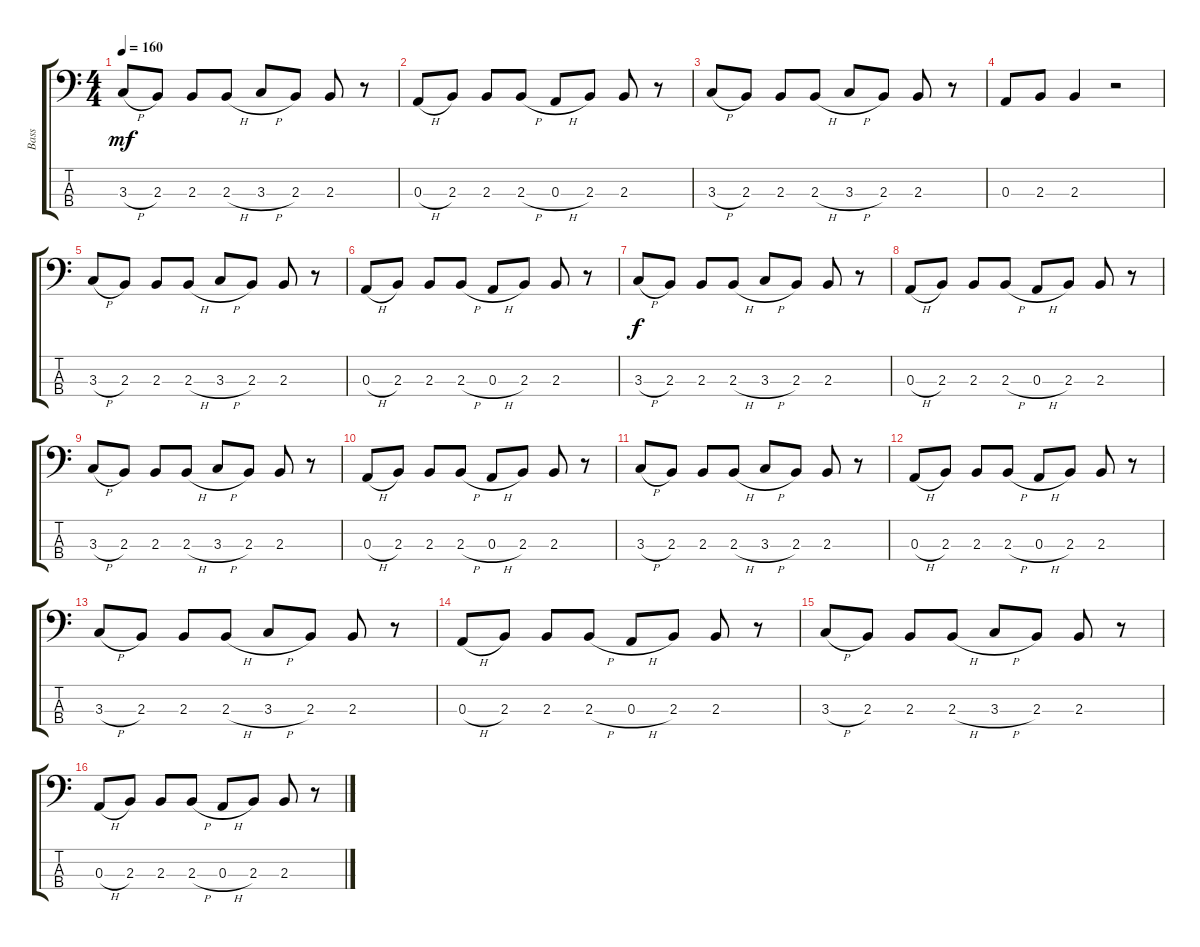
\track ("Bass" "Bass") {instrument electricbassfinger}
\staff {score tabs}
\tuning (G2 D2 A1 D1) {hide}
\ts (4 4)
\tempo 160
\clef f4
\ks c
3.3{h}.8{dy mf} 2.3.8 2.3.8 2.3{h}.8 3.3{h}.8 2.3.8 2.3.8 r.8 |
0.3{h}.8 2.3.8 2.3.8 2.3{h}.8 0.3{h}.8 2.3.8 2.3.8 r.8 |
3.3{h}.8 2.3.8 2.3.8 2.3{h}.8 3.3{h}.8 2.3.8 2.3.8 r.8 |
0.3.8 2.3.8 2.3.4 r.2 |
3.3{h}.8 2.3.8 2.3.8 2.3{h}.8 3.3{h}.8 2.3.8 2.3.8 r.8 |
0.3{h}.8 2.3.8 2.3.8 2.3{h}.8 0.3{h}.8 2.3.8 2.3.8 r.8 |
3.3{h}.8{dy f} 2.3.8 2.3.8 2.3{h}.8 3.3{h}.8 2.3.8 2.3.8 r.8 |
0.3{h}.8 2.3.8 2.3.8 2.3{h}.8 0.3{h}.8 2.3.8 2.3.8 r.8 |
3.3{h}.8 2.3.8 2.3.8 2.3{h}.8 3.3{h}.8 2.3.8 2.3.8 r.8 |
0.3{h}.8 2.3.8 2.3.8 2.3{h}.8 0.3{h}.8 2.3.8 2.3.8 r.8 |
3.3{h}.8 2.3.8 2.3.8 2.3{h}.8 3.3{h}.8 2.3.8 2.3.8 r.8 |
0.3{h}.8 2.3.8 2.3.8 2.3{h}.8 0.3{h}.8 2.3.8 2.3.8 r.8 |
3.3{h}.8 2.3.8 2.3.8 2.3{h}.8 3.3{h}.8 2.3.8 2.3.8 r.8 |
0.3{h}.8 2.3.8 2.3.8 2.3{h}.8 0.3{h}.8 2.3.8 2.3.8 r.8 |
3.3{h}.8 2.3.8 2.3.8 2.3{h}.8 3.3{h}.8 2.3.8 2.3.8 r.8 |
0.3{h}.8 2.3.8 2.3.8 2.3{h}.8 0.3{h}.8 2.3.8 2.3.8 r.8
